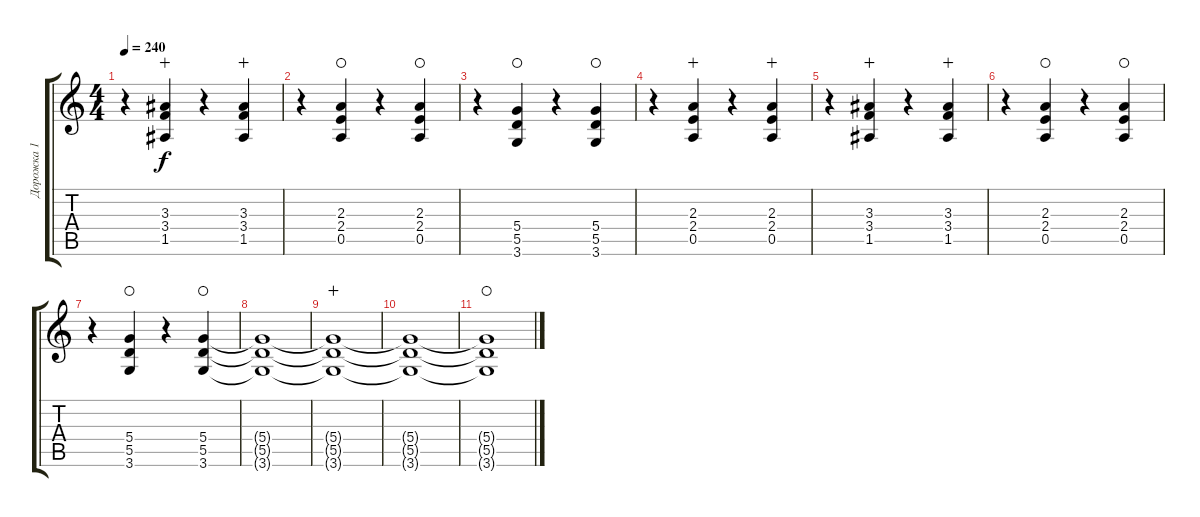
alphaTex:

\track ("Дорожка 1" "Дорожка 1") {instrument acousticguitarsteel}
\staff {score tabs}
\tuning (E4 B3 G3 D3 A2 E2) {hide}
\ts (4 4)
\tempo 240
\clef g2
\ks c
r.4{dy f} (3.3 3.4 1.5).4{wahc} r.4 (3.3 3.4 1.5).4{wahc} |
r.4 (2.3 2.4 0.5).4{waho} r.4 (2.3 2.4 0.5).4{waho} |
r.4 (5.4 5.5 3.6).4{waho} r.4 (5.4 5.5 3.6).4{waho} |
r.4 (2.3 2.4 0.5).4{wahc} r.4 (2.3 2.4 0.5).4{wahc} |
r.4 (3.3 3.4 1.5).4{wahc} r.4 (3.3 3.4 1.5).4{wahc} |
r.4 (2.3 2.4 0.5).4{waho} r.4 (2.3 2.4 0.5).4{waho} |
r.4 (5.4 5.5 3.6).4{waho} r.4 (5.4 5.5 3.6).4{waho} |
(5.4{t} 5.5{t} 3.6{t}).1 |
(5.4{t} 5.5{t} 3.6{t}).1{wahc} |
(5.4{t} 5.5{t} 3.6{t}).1 |
(5.4{t} 5.5{t} 3.6{t}).1{waho}
